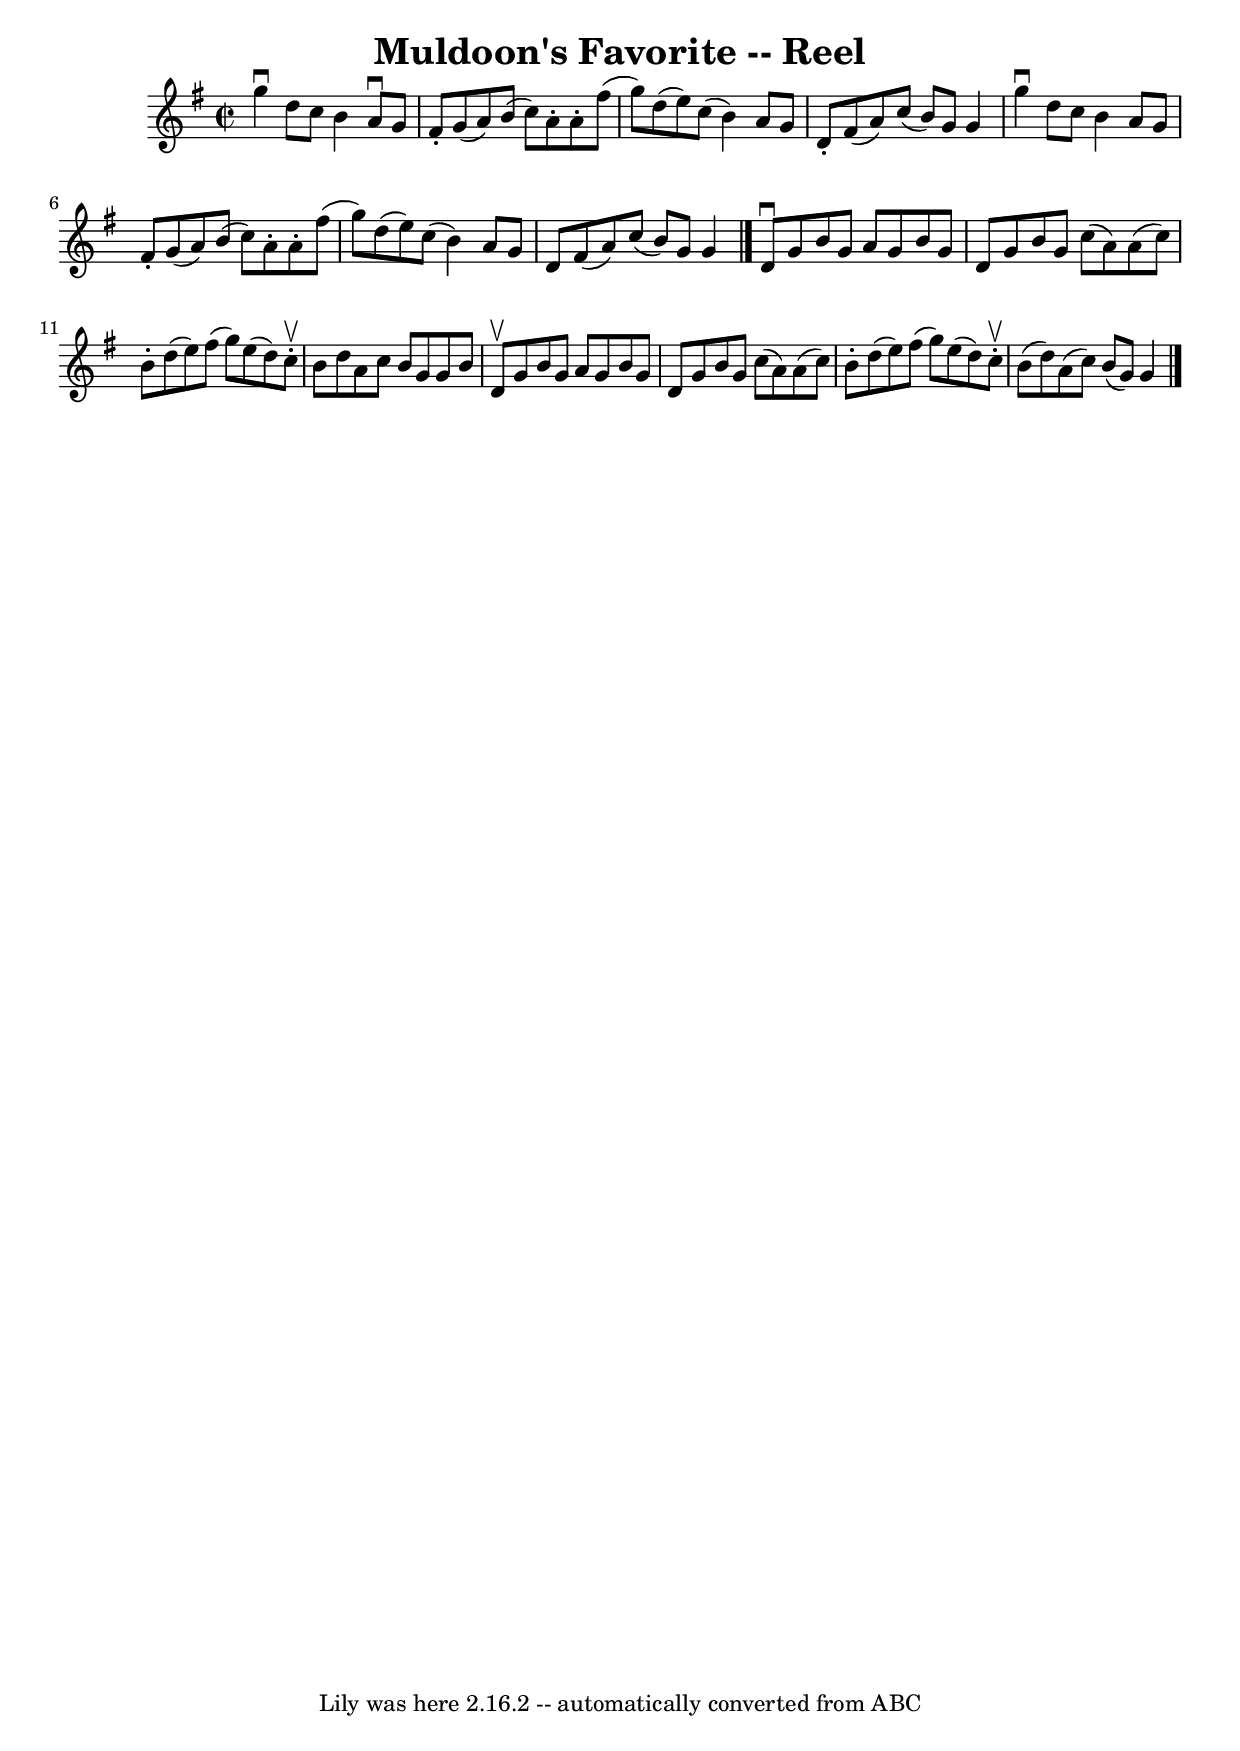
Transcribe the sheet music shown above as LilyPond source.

\version "2.16.2"
\include "Mammoth.ily"
\header {
  %% book = "Ryan's Mammoth Collection"
  crossRefNumber = "1"
  footnotes = "\\\\297"
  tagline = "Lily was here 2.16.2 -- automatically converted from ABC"
  title = "Muldoon's Favorite -- Reel"

}
voicedefault =  {


  \override Staff.TimeSignature #'style = #'C
  \time 2/2 
  \key g \major
  g''4^\downbow d''8 c''8 b'4 a'8^\downbow g'8    |
  fis'8-. g'8 (a'8) b'8 (c''8)   
  a'8-. a'8-. fis''8 (|
  g''8) d''8 (e''8) c''8 (
  b'4) a'8 g'8    |
  d'8-. fis'8 (a'8) c''8 (
  b'8) g'8 g'4    |
  g''4^\downbow d''8 c''8 b'4    
  a'8 g'8    |
  fis'8-. g'8 (a'8) b'8 (c''8) a'8-. 
  a'8-. fis''8 (|
  g''8) d''8 (e''8) c''8 (b'4) a'8 g'8    |
  d'8 fis'8 (a'8) c''8 (b'8)   
  g'8 g'4    \bar "|."     \bar "|." d'8^\downbow g'8 b'8 g'8    
  a'8 g'8 b'8 g'8    |
  d'8 g'8 b'8 g'8 c''8 (a'8 
  ) a'8 (c''8)   |
  b'8-. d''8 (e''8) fis''8 (
  g''8) e''8 (d''8) c''8^\upbow-.   |
  b'8 d''8 a'8   
  c''8 b'8 g'8 g'8 b'8    |
  d'8^\upbow g'8 b'8    
  g'8 a'8 g'8 b'8 g'8    |
  d'8 g'8 b'8 g'8 c''8 
  (a'8) a'8 (c''8)   |
  b'8-. d''8 (e''8) fis''8 
  (g''8) e''8 (d''8) c''8^\upbow-.   |
  b'8 (d''8) a'8 (c''8) b'8 (g'8) g'4    \bar "|."   

}

\score{
  <<

    \context Staff="default"
    {
      \voicedefault 
      
    }

  >>
  \layout {
    
  }
  \midi {
  }

}
